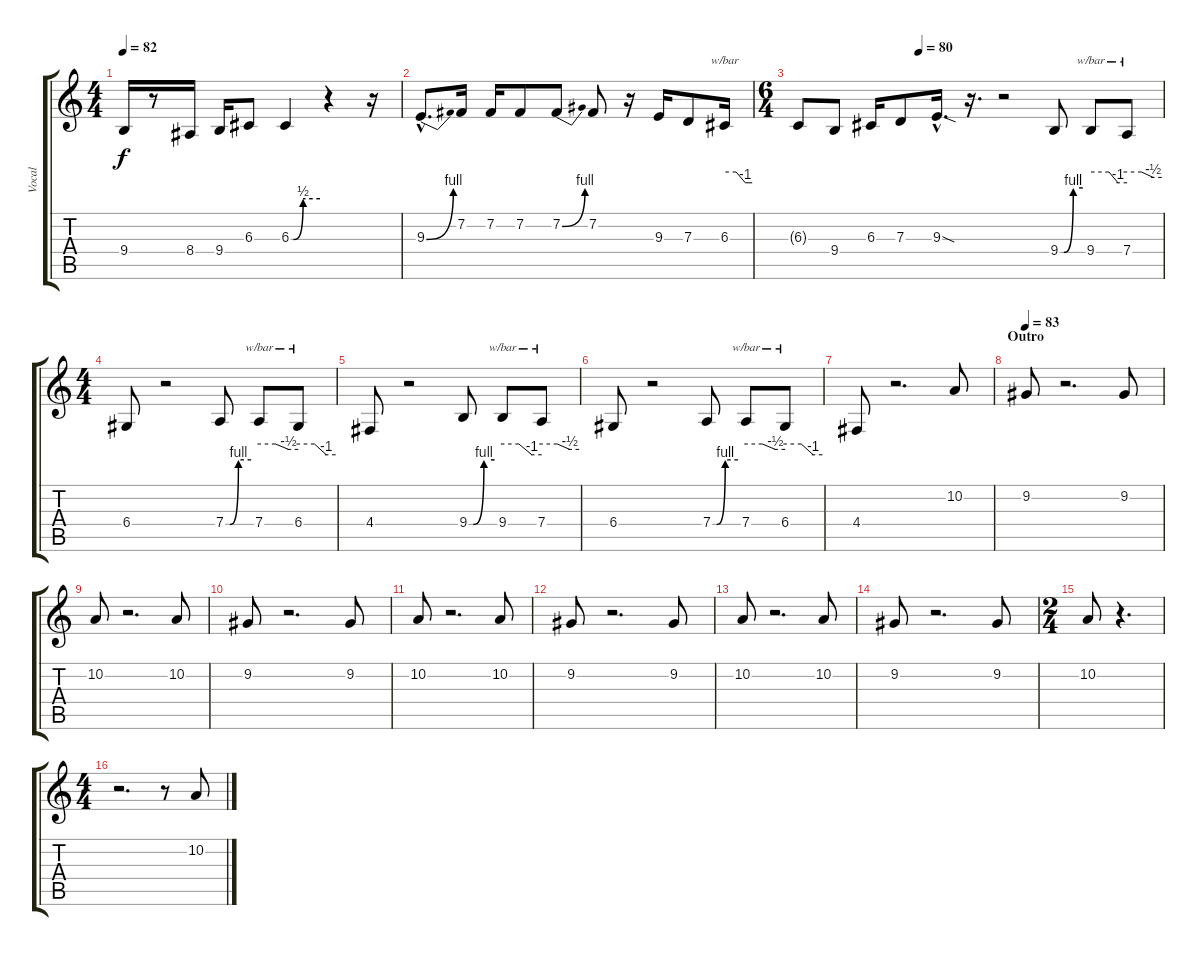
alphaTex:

\track ("Vocal" "Vocal") {instrument lead2sawtooth}
\staff {score tabs}
\tuning (E4 B3 G3 D3 A2 E2) {hide}
\ts (4 4)
\tempo 82
\clef g2
\ks c
9.4{t}.16{dy f} r.8 8.4.16 9.4.16 6.3.8 6.3{be (custom 0 0 5 0 25 2 30 2 45 2 60 2)}.4 r.4 r.16 |
9.3{be (bend 0 0 60 4) hac}.8{d} 7.2.16 7.2.16 7.2.8 7.2{be (bend 0 0 60 4)}.8 7.2.8 r.16 9.3.16 7.3.8 6.3.16{tbe (custom default 0 0 25 0 45 -4 60 -4)} |
\ts (6 4)
\tempo (80 0.3333333333333333)
6.3{t}.8 9.4.8 6.3.16 7.3.8 9.3{sod hac}.16{d} r.16{d} r.2 9.4{be (custom 0 0 10 0 35 4 60 4)}.8 9.4.8{tbe (custom default 0 0 30 0 45 -4 60 -4)} 7.4.8{tbe (custom default 0 0 25 0 45 -2 60 -2)} |
\ts (4 4)
\section ("" "")
6.4.8 r.2 7.4{be (custom 0 0 10 0 30 4 60 4)}.8 7.4.8{tbe (custom default 0 0 25 0 45 -2 60 -2)} 6.4.8{tbe (custom default 0 0 26 0 45 -4 60 -4)} |
4.4.8 r.2 9.4{be (custom 0 0 10 0 35 4 60 4)}.8 9.4.8{tbe (custom default 0 0 25 0 45 -4 60 -4)} 7.4.8{tbe (custom default 0 0 25 0 45 -2 60 -2)} |
6.4.8 r.2 7.4{be (custom 0 0 10 0 30 4 60 4)}.8 7.4.8{tbe (custom default 0 0 25 0 45 -2 60 -2)} 6.4.8{tbe (custom default 0 0 26 0 45 -4 60 -4)} |
4.4.8 r.2{d} 10.2.8 |
\section ("" "Outro")
\tempo 83
9.2.8 r.2{d} 9.2.8 |
10.2.8 r.2{d} 10.2.8 |
9.2.8 r.2{d} 9.2.8 |
10.2.8 r.2{d} 10.2.8 |
\section ("" "")
9.2.8 r.2{d} 9.2.8 |
10.2.8 r.2{d} 10.2.8 |
9.2.8 r.2{d} 9.2.8 |
\ts (2 4)
10.2.8 r.4{d} |
\ts (4 4)
r.2{d} r.8 10.2.8
